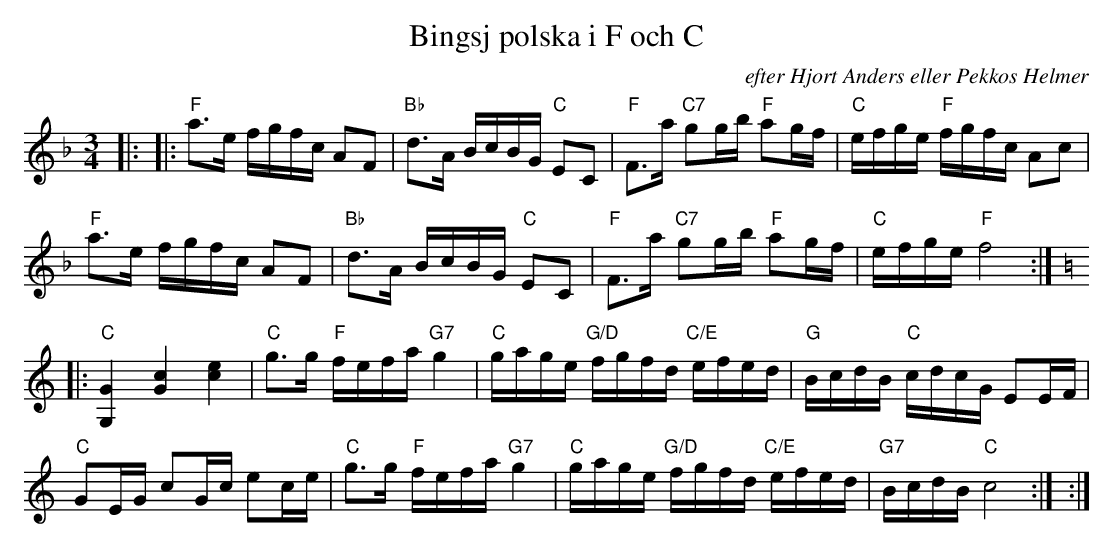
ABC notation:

X:1
T: Bingsj polska i F och C
C: efter Hjort Anders eller Pekkos Helmer
M: 3/4
L: 1/8
K: F
|: |:"F"a>e f/g/f/c/ AF | "Bb"d>A B/c/B/G/ "C"EC | "F"F>a "C7"gg/b/ "F"ag/f/ | "C"e/f/g/e/ "F"f/g/f/c/ Ac |
"F"a>e f/g/f/c/ AF | "Bb"d>A B/c/B/G/ "C"EC | "F"F>a "C7"gg/b/ "F"ag/f/ | "C"e/f/g/e/ "F"f4 :|:
[K:C]"C"[G2G,2] [c2G2] [e2c2] | "C"g>g "F"f/e/f/a/ "G7"g2 | "C"g/a/g/e/ "G/D"f/g/f/d/ "C/E"e/f/e/d/ | "G"B/c/d/B/ "C"c/d/c/G/ EE/F/ |
"C"GE/G/ cG/c/ ec/e/ | "C"g>g "F"f/e/f/a/ "G7"g2 | "C"g/a/g/e/ "G/D"f/g/f/d/ "C/E"e/f/e/d/ | "G7"B/c/d/B/ "C"c4 :| :|
